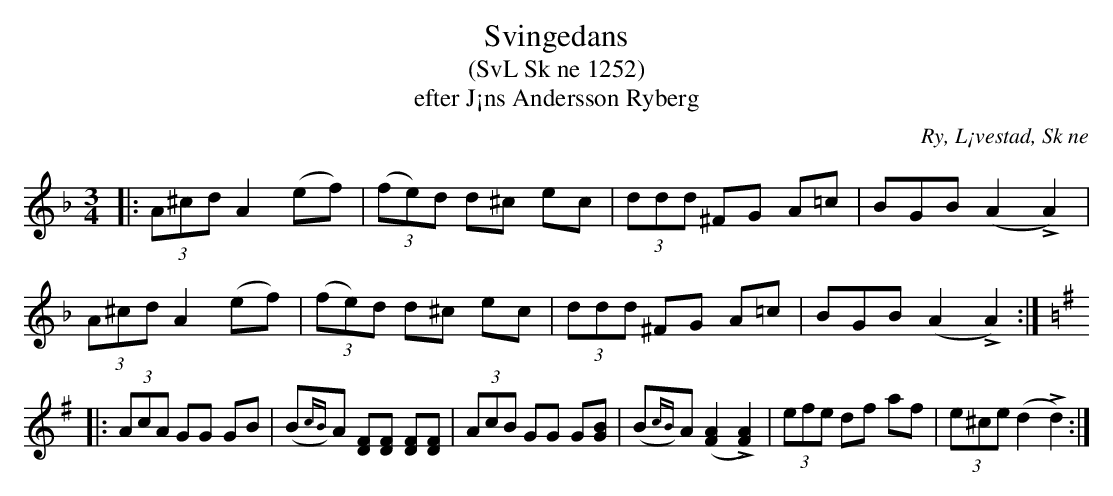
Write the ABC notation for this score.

X:1
T:Svingedans
T:(SvL Sk ne 1252)
T:efter J¡ns Andersson Ryberg
O:Ry, L¡vestad, Sk ne
M:3/4
L:1/8
K:F
|: (3A^cd A2 (ef) | (3(fe)d d^c ec | (3ddd ^FG A=c | =(3BGB (A2 LA2) |
   (3A^cd A2 (ef) | (3(fe)d d^c ec | (3ddd ^FG A=c | =(3BGB (A2 LA2) :|
[K:Em]|: (3AcA GG GB | (B{cB})A [FD][FD] [FD][FD] | (3AcB GG G[BG] | (B{cB})A ([A2F2] L[A2F2]) | (3efe df af | (3e^ce (d2 Ld2) :|
